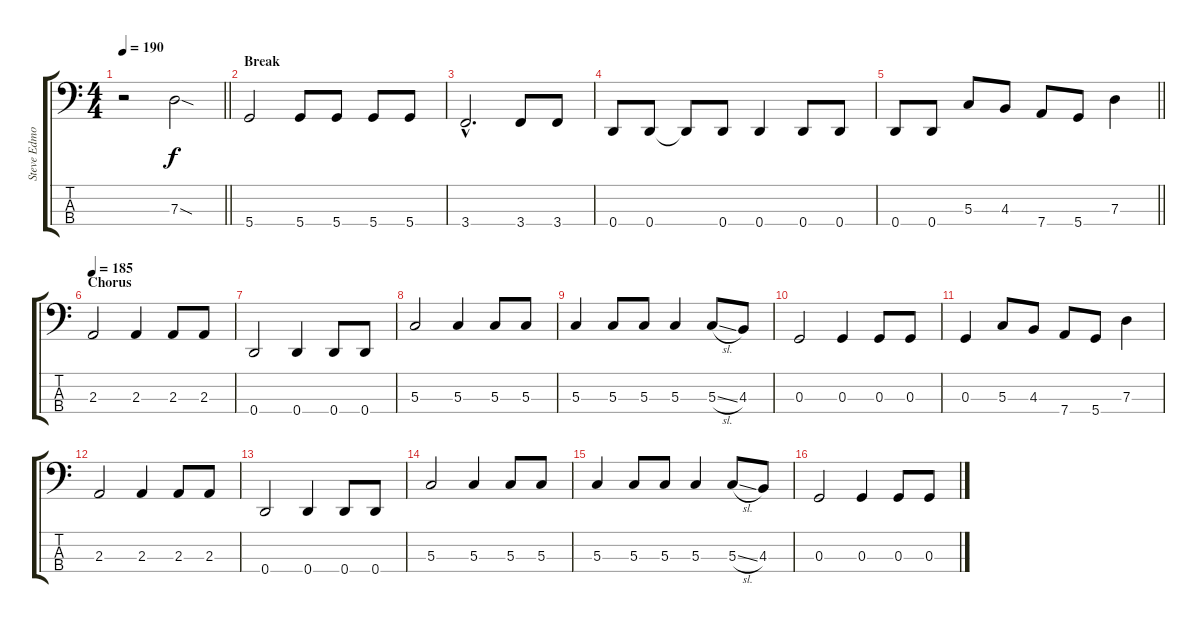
\track ("Steve Edmondson" "Steve Edmo") {instrument electricbassfinger}
\staff {score tabs}
\tuning (F2 C2 G1 D1) {hide}
\ts (4 4)
\tempo 190
\clef f4
\barLineRight lightlight
\ks c
r.2{dy f} 7.3{sod}.2 |
\section ("" "Break")
5.4.2 5.4.8 5.4.8 5.4.8 5.4.8 |
3.4{hac}.2{d} 3.4.8 3.4.8 |
0.4.8 0.4.8 0.4{t}.8 0.4.8 0.4.4 0.4.8 0.4.8 |
\barLineRight lightlight
0.4.8 0.4.8 5.3.8 4.3.8 7.4.8 5.4.8 7.3.4 |
\section ("" "Chorus")
\tempo 185
2.3.2 2.3.4 2.3.8 2.3.8 |
0.4.2 0.4.4 0.4.8 0.4.8 |
5.3.2 5.3.4 5.3.8 5.3.8 |
5.3.4 5.3.8 5.3.8 5.3.4 5.3{sl}.8 4.3.8 |
0.3.2 0.3.4 0.3.8 0.3.8 |
0.3.4 5.3.8 4.3.8 7.4.8 5.4.8 7.3.4 |
2.3.2 2.3.4 2.3.8 2.3.8 |
0.4.2 0.4.4 0.4.8 0.4.8 |
5.3.2 5.3.4 5.3.8 5.3.8 |
5.3.4 5.3.8 5.3.8 5.3.4 5.3{sl}.8 4.3.8 |
0.3.2 0.3.4 0.3.8 0.3.8
